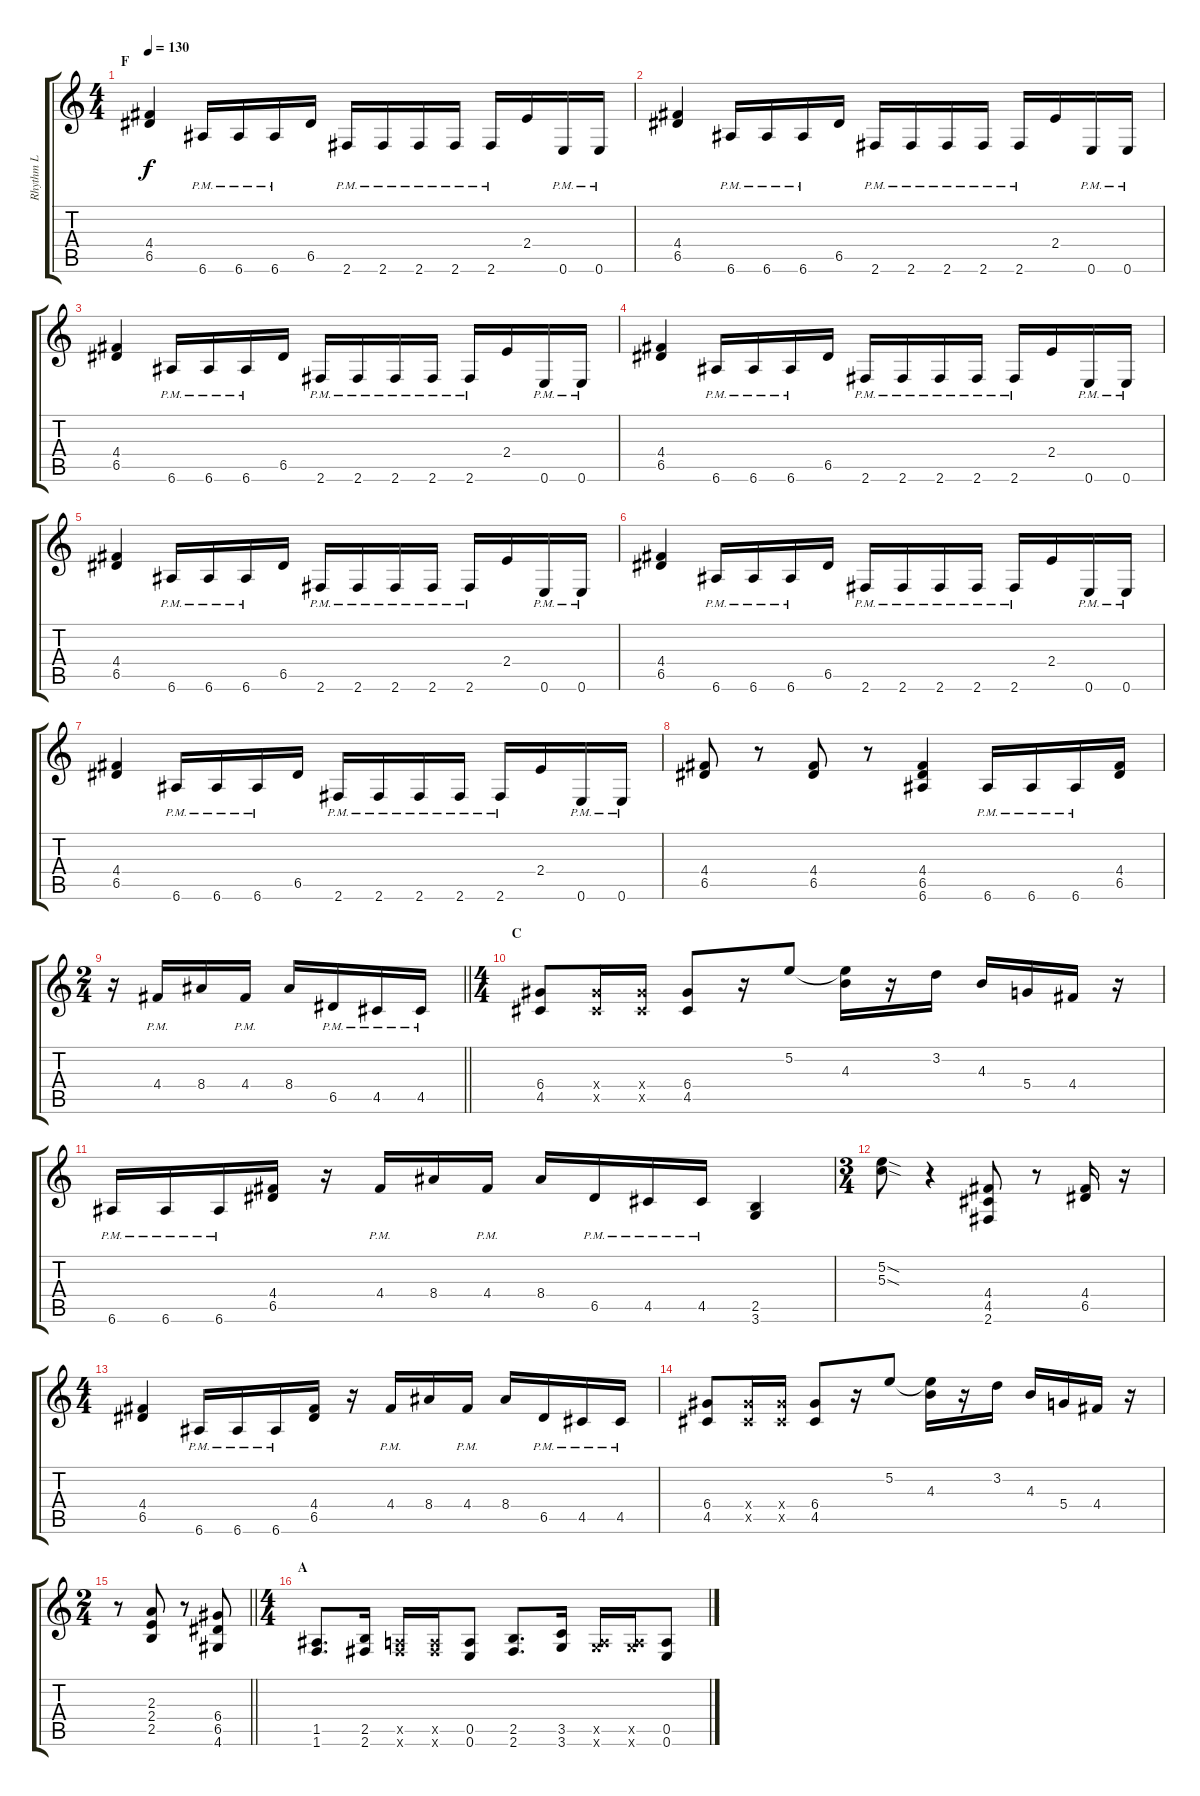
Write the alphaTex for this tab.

\track ("Rhythm L" "Rhythm L") {instrument overdrivenguitar}
\staff {score tabs}
\tuning (E4 B3 G3 D3 A2 E2) {hide}
\ts (4 4)
\section ("" "F")
\tempo 130
\clef g2
\ks c
(4.4 6.5).4{dy f} 6.6{pm}.16 6.6{pm}.16 6.6{pm}.16 6.5.16 2.6{pm}.16 2.6{pm}.16 2.6{pm}.16 2.6{pm}.16 2.6{pm}.16 2.4.16 0.6{pm}.16 0.6{pm}.16 |
(4.4 6.5).4 6.6{pm}.16 6.6{pm}.16 6.6{pm}.16 6.5.16 2.6{pm}.16 2.6{pm}.16 2.6{pm}.16 2.6{pm}.16 2.6{pm}.16 2.4.16 0.6{pm}.16 0.6{pm}.16 |
(4.4 6.5).4 6.6{pm}.16 6.6{pm}.16 6.6{pm}.16 6.5.16 2.6{pm}.16 2.6{pm}.16 2.6{pm}.16 2.6{pm}.16 2.6{pm}.16 2.4.16 0.6{pm}.16 0.6{pm}.16 |
(4.4 6.5).4 6.6{pm}.16 6.6{pm}.16 6.6{pm}.16 6.5.16 2.6{pm}.16 2.6{pm}.16 2.6{pm}.16 2.6{pm}.16 2.6{pm}.16 2.4.16 0.6{pm}.16 0.6{pm}.16 |
(4.4 6.5).4 6.6{pm}.16 6.6{pm}.16 6.6{pm}.16 6.5.16 2.6{pm}.16 2.6{pm}.16 2.6{pm}.16 2.6{pm}.16 2.6{pm}.16 2.4.16 0.6{pm}.16 0.6{pm}.16 |
(4.4 6.5).4 6.6{pm}.16 6.6{pm}.16 6.6{pm}.16 6.5.16 2.6{pm}.16 2.6{pm}.16 2.6{pm}.16 2.6{pm}.16 2.6{pm}.16 2.4.16 0.6{pm}.16 0.6{pm}.16 |
(4.4 6.5).4 6.6{pm}.16 6.6{pm}.16 6.6{pm}.16 6.5.16 2.6{pm}.16 2.6{pm}.16 2.6{pm}.16 2.6{pm}.16 2.6{pm}.16 2.4.16 0.6{pm}.16 0.6{pm}.16 |
(4.4 6.5).8 r.8 (4.4 6.5).8 r.8 (4.4 6.5 6.6).4 6.6{pm}.16 6.6{pm}.16 6.6{pm}.16 (4.4 6.5).16 |
\ts (2 4)
\barLineRight lightlight
r.16 4.4{pm}.16 8.4.16 4.4{pm}.16 8.4.16 6.5{pm}.16 4.5{pm}.16 4.5{pm}.16 |
\ts (4 4)
\section ("" "C")
(6.4 4.5).8 (6.4{x} 4.5{x}).16 (6.4{x} 4.5{x}).16 (6.4 4.5).8 r.16 5.2.8 (5.2{t} 4.3).16 r.16 3.2.16 4.3.16 5.4.16 4.4.16 r.16 |
6.6{pm}.16 6.6{pm}.16 6.6{pm}.16 (4.4 6.5).16 r.16 4.4{pm}.16 8.4.16 4.4{pm}.16 8.4.16 6.5{pm}.16 4.5{pm}.16 4.5{pm}.16 (2.5 3.6).4 |
\ts (3 4)
(5.2{sod} 5.3{sod}).8 r.4 (4.4 4.5 2.6).8 r.8 (4.4 6.5).16 r.16 |
\ts (4 4)
(4.4 6.5).4 6.6{pm}.16 6.6{pm}.16 6.6{pm}.16 (4.4 6.5).16 r.16 4.4{pm}.16 8.4.16 4.4{pm}.16 8.4.16 6.5{pm}.16 4.5{pm}.16 4.5{pm}.16 |
(6.4 4.5).8 (6.4{x} 4.5{x}).16 (6.4{x} 4.5{x}).16 (6.4 4.5).8 r.16 5.2.8 (5.2{t} 4.3).16 r.16 3.2.16 4.3.16 5.4.16 4.4.16 r.16 |
\ts (2 4)
\barLineRight lightlight
r.8 (2.3 2.4 2.5).8 r.8 (6.4 6.5 4.6).8 |
\ts (4 4)
\section ("" "A")
(1.5 1.6).8{d} (2.5 2.6).16 (0.5{x} 2.6{x}).16 (0.5{x} 2.6{x}).16 (0.5 0.6).8 (2.5 2.6).8{d} (3.5 3.6).16 (0.5{x} 3.6{x}).16 (0.5{x} 3.6{x}).16 (0.5 0.6).8
